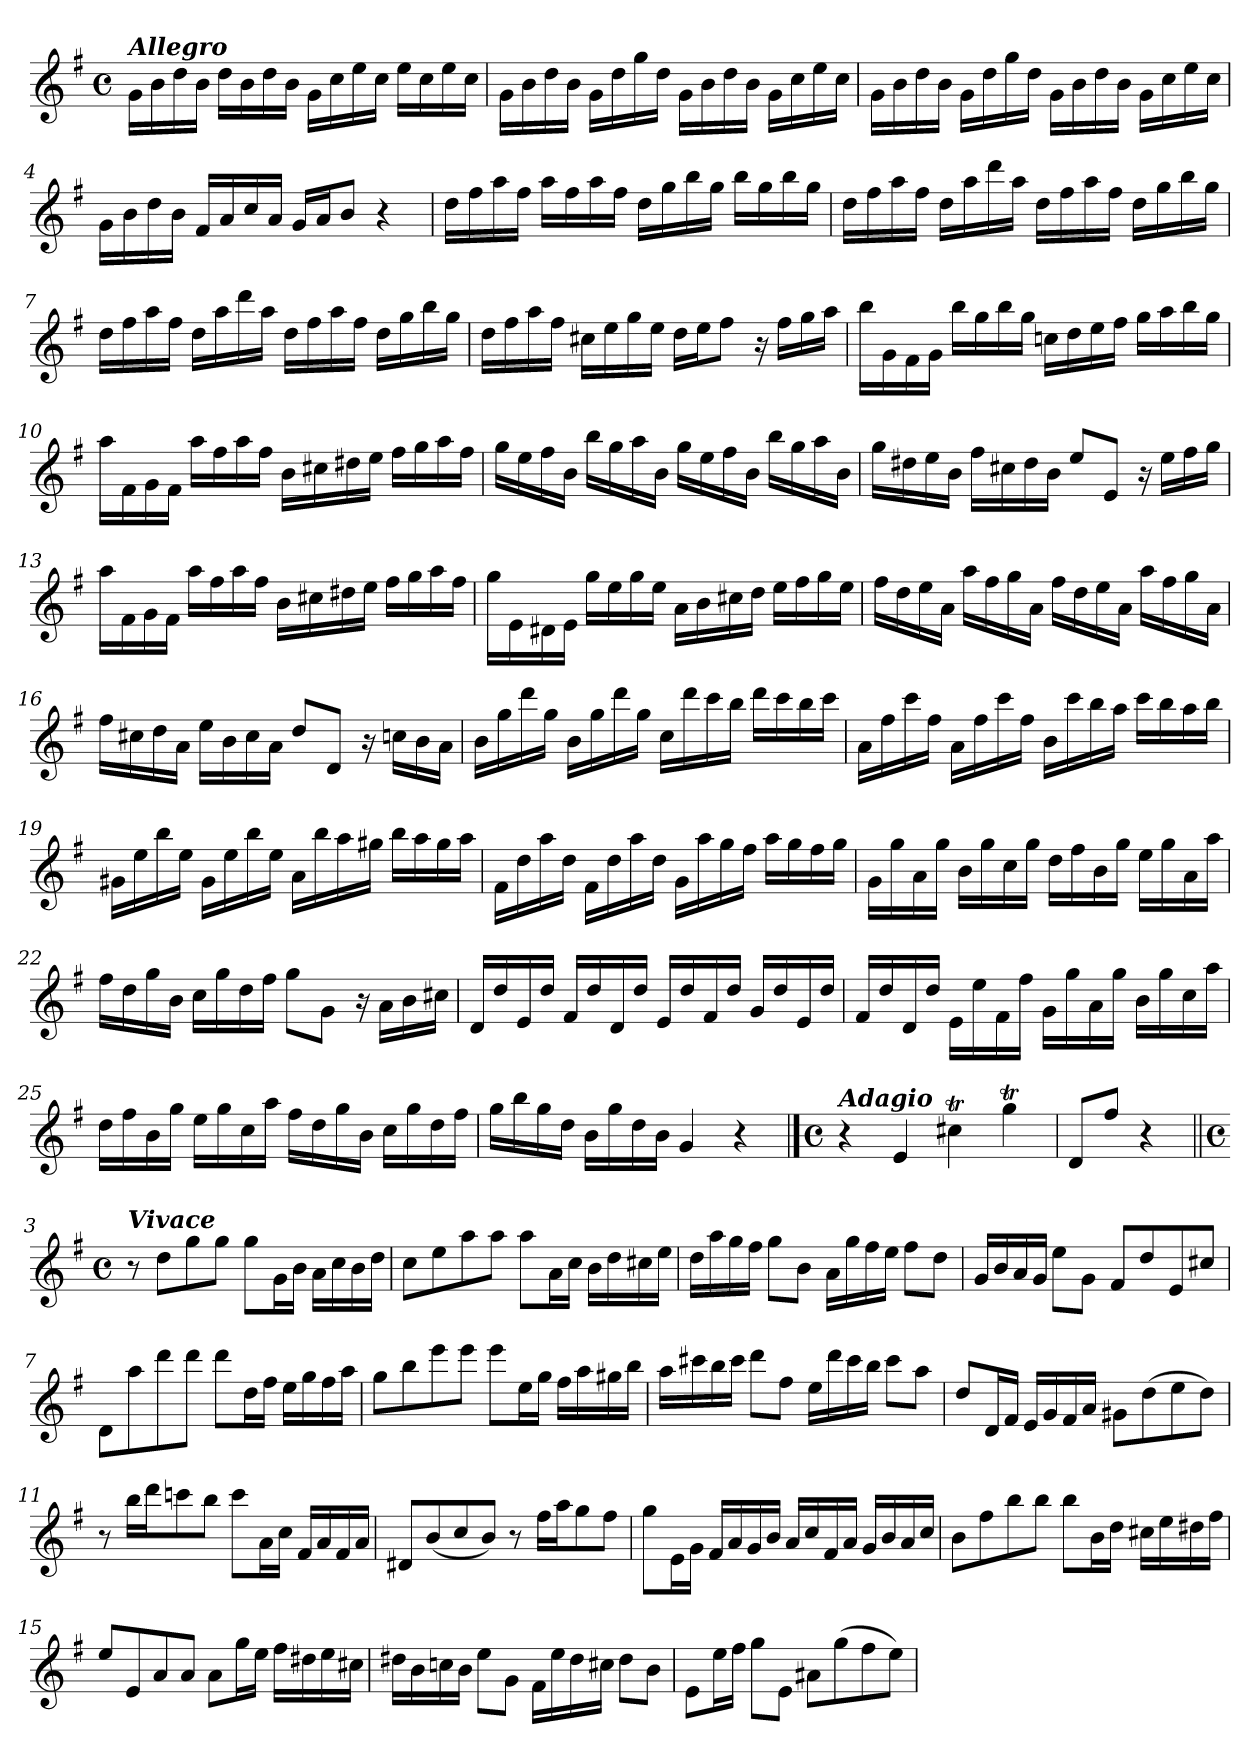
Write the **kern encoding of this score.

**kern
*part1
*staff1
*clefG2
*k[f#]
*G:
*M4/4
*met(c)
=1
!LO:TX:a:Bi:t=Allegro
16g\LL
16b\
16dd\
16b\JJ
16dd\LL
16b\
16dd\
16b\JJ
16g\LL
16cc\
16ee\
16cc\JJ
16ee\LL
16cc\
16ee\
16cc\JJ
=2
16g\LL
16b\
16dd\
16b\JJ
16g\LL
16dd\
16gg\
16dd\JJ
16g\LL
16b\
16dd\
16b\JJ
16g\LL
16cc\
16ee\
16cc\JJ
!!LO:LB:g=z
=3
16g\LL
16b\
16dd\
16b\JJ
16g\LL
16dd\
16gg\
16dd\JJ
16g\LL
16b\
16dd\
16b\JJ
16g\LL
16cc\
16ee\
16cc\JJ
=4
16g\LL
16b\
16dd\
16b\JJ
16f#/LL
16a/
16cc/
16a/JJ
16g/LL
16a/J
8b/J
4r
=5
16dd\LL
16ff#\
16aa\
16ff#\JJ
16aa\LL
16ff#\
16aa\
16ff#\JJ
16dd\LL
16gg\
16bb\
16gg\JJ
16bb\LL
16gg\
16bb\
16gg\JJ
!!LO:LB:g=z
=6
16dd\LL
16ff#\
16aa\
16ff#\JJ
16dd\LL
16aa\
16ddd\
16aa\JJ
16dd\LL
16ff#\
16aa\
16ff#\JJ
16dd\LL
16gg\
16bb\
16gg\JJ
=7
16dd\LL
16ff#\
16aa\
16ff#\JJ
16dd\LL
16aa\
16ddd\
16aa\JJ
16dd\LL
16ff#\
16aa\
16ff#\JJ
16dd\LL
16gg\
16bb\
16gg\JJ
=8
16dd\LL
16ff#\
16aa\
16ff#\JJ
16cc#X\LL
16ee\
16gg\
16ee\JJ
16dd\LL
16ee\J
8ff#\J
16r
16ff#\LL
16gg\
16aa\JJ
!!LO:LB:g=z
=9
16bb\LL
16g\
16f#\
16g\JJ
16bb\LL
16gg\
16bb\
16gg\JJ
16ccn\LL
16dd\
16ee\
16ff#\JJ
16gg\LL
16aa\
16bb\
16gg\JJ
=10
16aa\LL
16f#\
16g\
16f#\JJ
16aa\LL
16ff#\
16aa\
16ff#\JJ
16b\LL
16cc#X\
16dd#X\
16ee\JJ
16ff#\LL
16gg\
16aa\
16ff#\JJ
!!LO:LB:g=z
=11
16gg\LL
16ee\
16ff#\
16b\JJ
16bb\LL
16gg\
16aa\
16b\JJ
16gg\LL
16ee\
16ff#\
16b\JJ
16bb\LL
16gg\
16aa\
16b\JJ
=12
16gg\LL
16dd#X\
16ee\
16b\JJ
16ff#\LL
16cc#X\
16dd#\
16b\JJ
8ee/L
8e/J
16r
16ee\LL
16ff#\
16gg\JJ
=13
16aa\LL
16f#\
16g\
16f#\JJ
16aa\LL
16ff#\
16aa\
16ff#\JJ
16b\LL
16cc#X\
16dd#X\
16ee\JJ
16ff#\LL
16gg\
16aa\
16ff#\JJ
!!LO:LB:g=z
=14
16gg\LL
16e\
16d#X\
16e\JJ
16gg\LL
16ee\
16gg\
16ee\JJ
16a\LL
16b\
16cc#X\
16dd\JJ
16ee\LL
16ff#\
16gg\
16ee\JJ
=15
16ff#\LL
16dd\
16ee\
16a\JJ
16aa\LL
16ff#\
16gg\
16a\JJ
16ff#\LL
16dd\
16ee\
16a\JJ
16aa\LL
16ff#\
16gg\
16a\JJ
=16
16ff#\LL
16cc#X\
16dd\
16a\JJ
16ee\LL
16b\
16cc#\
16a\JJ
8dd/L
8d/J
16r
16ccn\LL
16b\
16a\JJ
!!LO:LB:g=z
=17
16b\LL
16gg\
16ddd\
16gg\JJ
16b\LL
16gg\
16ddd\
16gg\JJ
16cc\LL
16ddd\
16ccc\
16bb\JJ
16ddd\LL
16ccc\
16bb\
16ccc\JJ
=18
16a\LL
16ff#\
16ccc\
16ff#\JJ
16a\LL
16ff#\
16ccc\
16ff#\JJ
16b\LL
16ccc\
16bb\
16aa\JJ
16ccc\LL
16bb\
16aa\
16bb\JJ
!!LO:LB:g=z
=19
16g#X\LL
16ee\
16bb\
16ee\JJ
16g#\LL
16ee\
16bb\
16ee\JJ
16a\LL
16bb\
16aa\
16gg#X\JJ
16bb\LL
16aa\
16gg#\
16aa\JJ
=20
16f#\LL
16dd\
16aa\
16dd\JJ
16f#\LL
16dd\
16aa\
16dd\JJ
16g\LL
16aa\
16gg\
16ff#\JJ
16aa\LL
16gg\
16ff#\
16gg\JJ
=21
16g\LL
16gg\
16a\
16gg\JJ
16b\LL
16gg\
16cc\
16gg\JJ
16dd\LL
16ff#\
16b\
16gg\JJ
16ee\LL
16gg\
16a\
16aa\JJ
!!LO:LB:g=z
=22
16ff#\LL
16dd\
16gg\
16b\JJ
16cc\LL
16gg\
16dd\
16ff#\JJ
8gg\L
8g\J
16r
16a\LL
16b\
16cc#X\JJ
=23
16d/LL
16dd/
16e/
16dd/JJ
16f#/LL
16dd/
16d/
16dd/JJ
16e/LL
16dd/
16f#/
16dd/JJ
16g/LL
16dd/
16e/
16dd/JJ
=24
16f#/LL
16dd/
16d/
16dd/JJ
16e\LL
16ee\
16f#\
16ff#\JJ
16g\LL
16gg\
16a\
16gg\JJ
16b\LL
16gg\
16cc\
16aa\JJ
!!LO:LB:g=z
=25
16dd\LL
16ff#\
16b\
16gg\JJ
16ee\LL
16gg\
16cc\
16aa\JJ
16ff#\LL
16dd\
16gg\
16b\JJ
16cc\LL
16gg\
16dd\
16ff#\JJ
=26
16gg\LL
16bb\
16gg\
16dd\JJ
16b\LL
16gg\
16dd\
16b\JJ
4g/
4r
!!LO:LB:g=z
==1
*M4/4
*met(c)
!LO:TX:a:Bi:t=Adagio
4r
4e/
4cc#Xt\
4ggT\
=2
8d/L
8ff#/J
4r
=3||
*M4/4
*met(c)
!LO:TX:a:Bi:t=Vivace
8r
8dd\L
8gg\
8gg\J
8gg\L
16g\L
16b\JJ
16a\LL
16cc\
16b\
16dd\JJ
=4
8cc\L
8ee\
8aa\
8aa\J
8aa\L
16a\L
16cc\JJ
16b\LL
16dd\
16cc#X\
16ee\JJ
!!LO:LB:g=z
=5
16dd\LL
16aa\
16gg\
16ff#\JJ
8gg\L
8b\J
16a\LL
16gg\
16ff#\
16ee\JJ
8ff#\L
8dd\J
=6
16g/LL
16b/
16a/
16g/JJ
8ee\L
8g\J
8f#/L
8dd/
8e/
8cc#X/J
=7
8d\L
8aa\
8ddd\
8ddd\J
8ddd\L
16dd\L
16ff#\JJ
16ee\LL
16gg\
16ff#\
16aa\JJ
!!LO:PB:g=z
=8
8gg\L
8bb\
8eee\
8eee\J
8eee\L
16ee\L
16gg\JJ
16ff#\LL
16aa\
16gg#X\
16bb\JJ
=9
16aa\LL
16ccc#X\
16bb\
16ccc#\JJ
8ddd\L
8ff#\J
16ee\LL
16ddd\
16ccc#\
16bb\JJ
8ccc#\L
8aa\J
=10
8dd/L
16d/L
16f#/JJ
16e/LL
16g/
16f#/
16a/JJ
8g#X\L
(>8dd\
8ee\
8dd\J)
!!LO:LB:g=z
=11
8r
16bb\LL
16ddd\J
8cccn\
8bb\J
8ccc\L
16a\L
16cc\JJ
16f#/LL
16a/
16f#/
16a/JJ
=12
8d#X/L
(<8b/
8cc/
8b/J)
8r
16ff#\LL
16aa\J
8gg\
8ff#\J
=13
8gg\L
16e\L
16g\JJ
16f#/LL
16a/
16g/
16b/JJ
16a/LL
16cc/
16f#/
16a/JJ
16g/LL
16b/
16a/
16cc/JJ
!!LO:LB:g=z
=14
8b\L
8ff#\
8bb\
8bb\J
8bb\L
16b\L
16dd\JJ
16cc#X\LL
16ee\
16dd#X\
16ff#\JJ
=15
8ee/L
8e/
8a/
8a/J
8a\L
16gg\L
16ee\JJ
16ff#\LL
16dd#X\
16ee\
16cc#X\JJ
=16
16dd#X\LL
16b\
16ccn\
16b\JJ
8ee\L
8g\J
16f#\LL
16ee\
16dd#\
16cc#X\JJ
8dd#\L
8b\J
!!LO:LB:g=z
=17
8e\L
16ee\L
16ff#\JJ
8gg\L
8e\J
8a#X\L
(>8gg\
8ff#\
8ee\J)
=
*-
